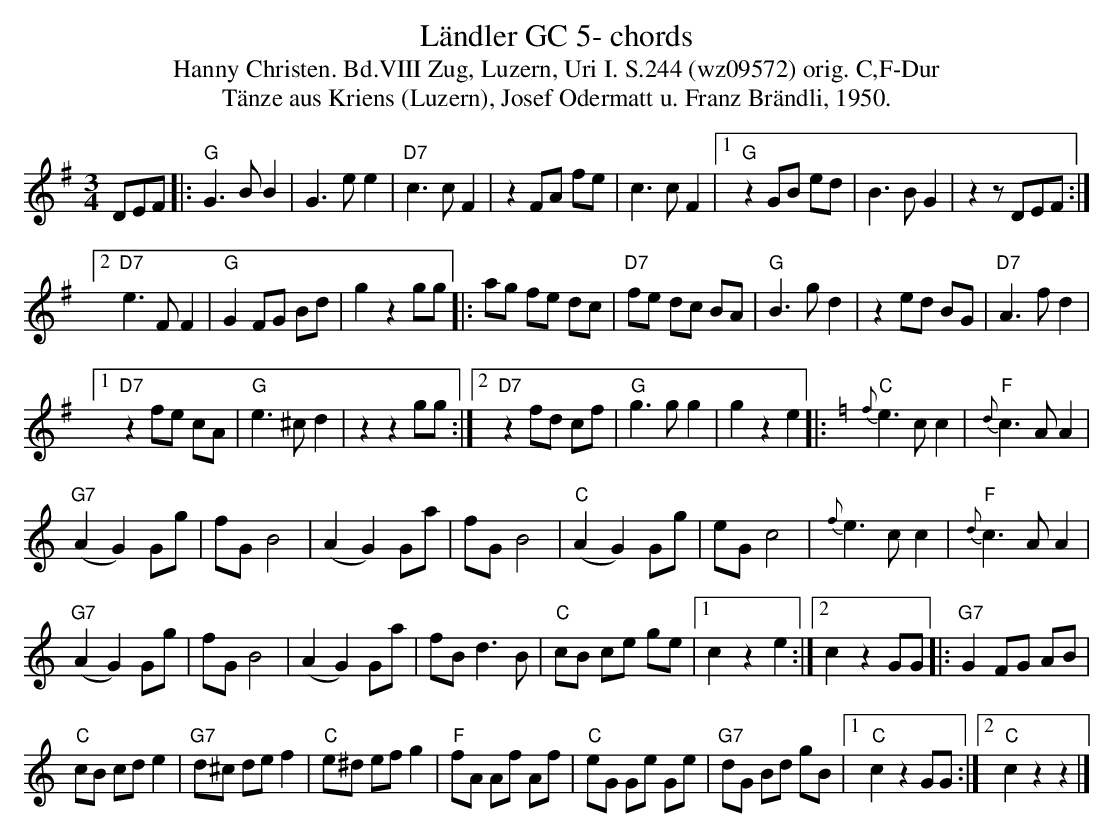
X:1
T:Ländler GC 5- chords
T:Hanny Christen. Bd.VIII Zug, Luzern, Uri I. S.244 (wz09572) orig. C,F-Dur
T:T\"anze aus Kriens (Luzern), Josef Odermatt u. Franz Brändli, 1950.
M:3/4
L:1/8
K:Gmaj%%MIDI gchordon
DEF |: "G"G3BB2 | G3ee2 | "D7"c3cF2 | z2 FA fe | c3cF2 |1 "G"z2 GB ed | B3BG2 | z2zDEF :|2
"D7"e3FF2 | "G"G2 FG Bd | g2z2gg |: ag fe dc | "D7"fe dc BA | "G"B3gd2 | z2 ed BG | "D7"A3fd2 |1
"D7"z2fe cA | "G"e3^cd2 | z2z2 gg :|2 "D7"z2fd cf | "G"g3gg2 | g2z2e2 |: [K:Cmaj] "C"{f}e3cc2 | "F"{d}c3AA2 |
"G7"(A2G2) Gg | fGB4 | (A2G2) Ga |fGB4 | "C"(A2G2) Gg | eGc4 | {f}e3cc2 | "F"{d}c3AA2 |
"G7"(A2G2) Gg | fGB4 | (A2G2) Ga | fB d3B | "C"cB ce ge |1 c2z2e2 :|2 c2z2GG |: "G7"G2 FG AB |
"C"cB cd e2 | "G7"d^c de f2 | "C"e^d ef g2 | "F"fA Af Af | "C"eG Ge Ge | "G7"dG Bd gB |1 "C"c2z2GG :|2 "C"c2z2z2 |]
